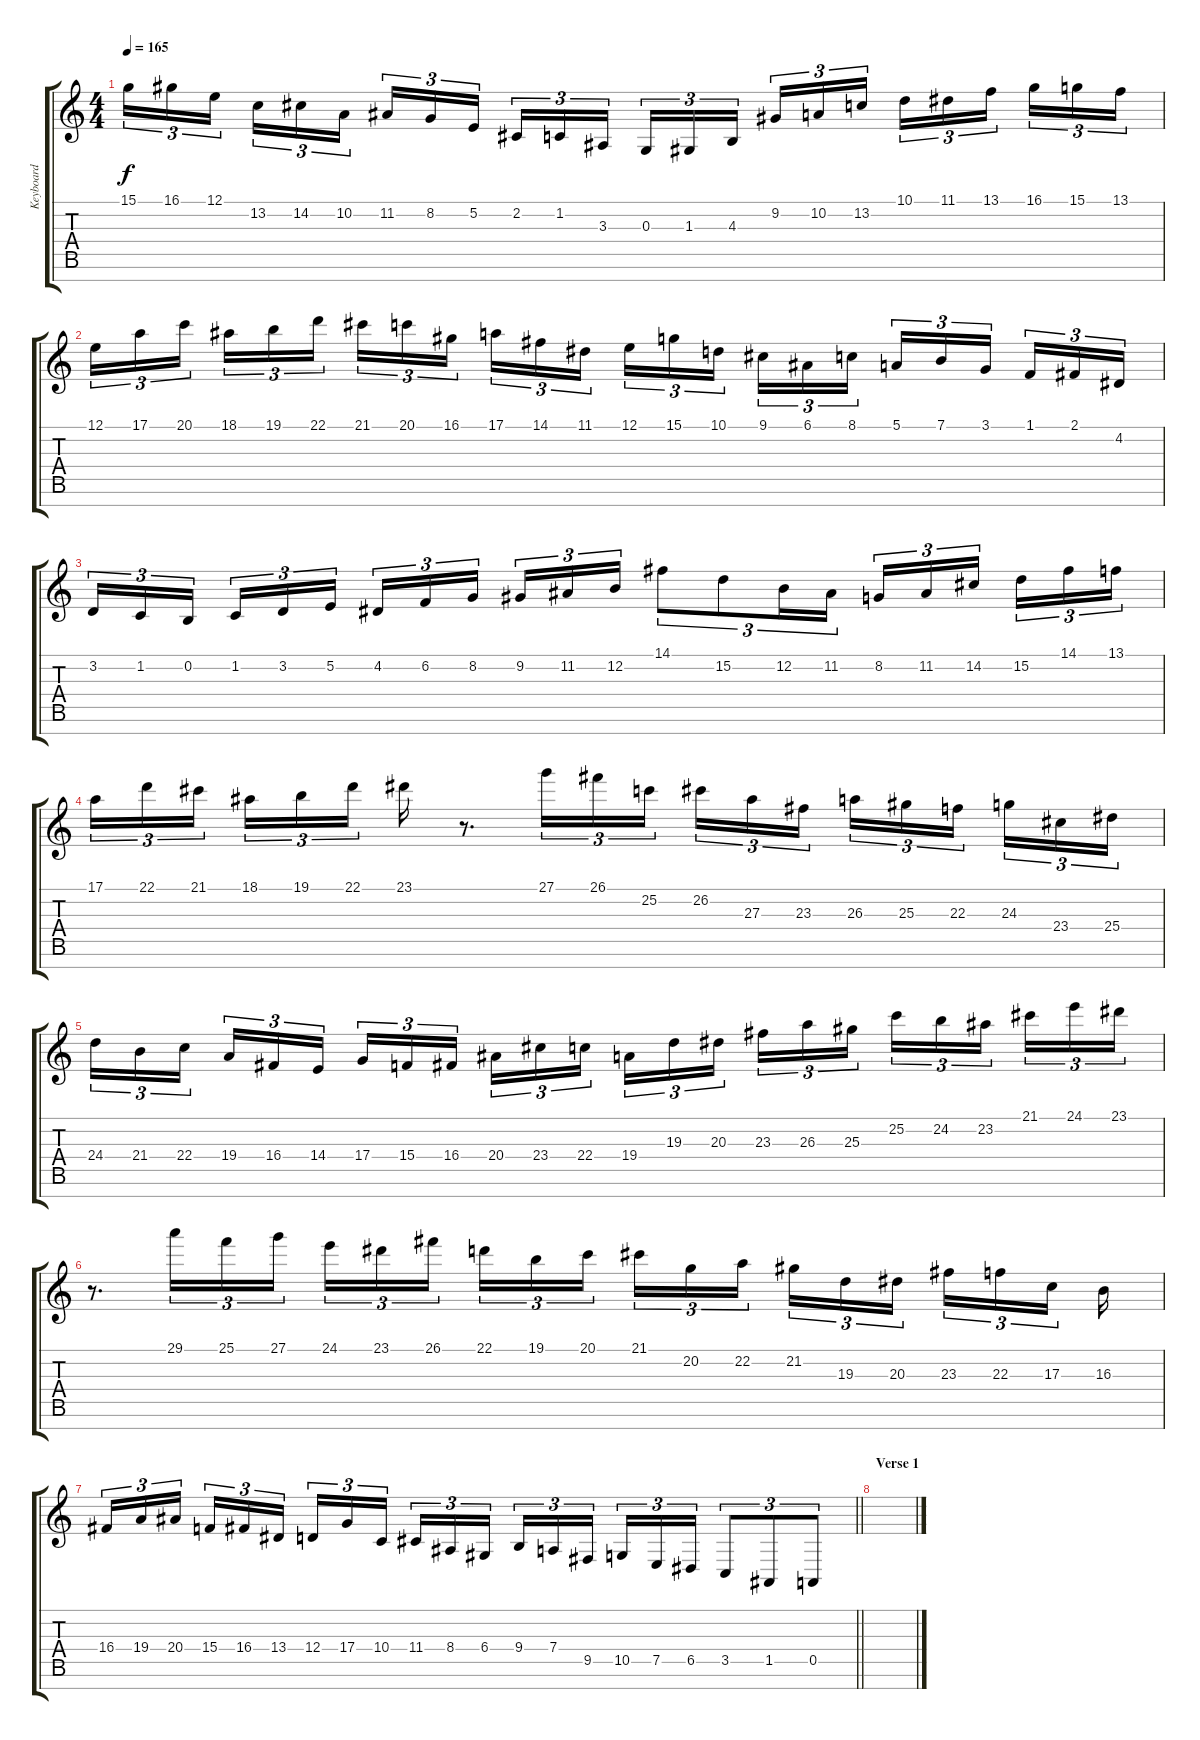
\track ("Keyboard" "Keyboard") {instrument stringensemble1}
\staff {score tabs}
\tuning (E4 B3 G3 D3 A2 E2 B1) {hide}
\ts (4 4)
\tempo 165
\clef g2
\ks c
15.1.16{tu (3 2) dy f} 16.1.16{tu (3 2)} 12.1.16{tu (3 2) beam splitsecondary} 13.2.16{tu (3 2)} 14.2.16{tu (3 2)} 10.2.16{tu (3 2)} 11.2.16{tu (3 2)} 8.2.16{tu (3 2)} 5.2.16{tu (3 2) beam splitsecondary} 2.2.16{tu (3 2)} 1.2.16{tu (3 2)} 3.3.16{tu (3 2)} 0.3.16{tu (3 2)} 1.3.16{tu (3 2)} 4.3.16{tu (3 2) beam splitsecondary} 9.2.16{tu (3 2)} 10.2.16{tu (3 2)} 13.2.16{tu (3 2)} 10.1.16{tu (3 2)} 11.1.16{tu (3 2)} 13.1.16{tu (3 2) beam splitsecondary} 16.1.16{tu (3 2)} 15.1.16{tu (3 2)} 13.1.16{tu (3 2)} |
12.1.16{tu (3 2)} 17.1.16{tu (3 2)} 20.1.16{tu (3 2) beam splitsecondary} 18.1.16{tu (3 2)} 19.1.16{tu (3 2)} 22.1.16{tu (3 2)} 21.1.16{tu (3 2)} 20.1.16{tu (3 2)} 16.1.16{tu (3 2) beam splitsecondary} 17.1.16{tu (3 2)} 14.1.16{tu (3 2)} 11.1.16{tu (3 2)} 12.1.16{tu (3 2)} 15.1.16{tu (3 2)} 10.1.16{tu (3 2) beam splitsecondary} 9.1.16{tu (3 2)} 6.1.16{tu (3 2)} 8.1.16{tu (3 2)} 5.1.16{tu (3 2)} 7.1.16{tu (3 2)} 3.1.16{tu (3 2) beam splitsecondary} 1.1.16{tu (3 2)} 2.1.16{tu (3 2)} 4.2.16{tu (3 2)} |
3.2.16{tu (3 2)} 1.2.16{tu (3 2)} 0.2.16{tu (3 2) beam splitsecondary} 1.2.16{tu (3 2)} 3.2.16{tu (3 2)} 5.2.16{tu (3 2)} 4.2.16{tu (3 2)} 6.2.16{tu (3 2)} 8.2.16{tu (3 2) beam splitsecondary} 9.2.16{tu (3 2)} 11.2.16{tu (3 2)} 12.2.16{tu (3 2)} 14.1.8{tu (3 2)} 15.2.8{tu (3 2)} 12.2.16{tu (3 2)} 11.2.16{tu (3 2)} 8.2.16{tu (3 2)} 11.2.16{tu (3 2)} 14.2.16{tu (3 2) beam splitsecondary} 15.2.16{tu (3 2)} 14.1.16{tu (3 2)} 13.1.16{tu (3 2)} |
17.1.16{tu (3 2)} 22.1.16{tu (3 2)} 21.1.16{tu (3 2) beam splitsecondary} 18.1.16{tu (3 2)} 19.1.16{tu (3 2)} 22.1.16{tu (3 2)} 23.1.16 r.8{d} 27.1.16{tu (3 2)} 26.1.16{tu (3 2)} 25.2.16{tu (3 2) beam splitsecondary} 26.2.16{tu (3 2)} 27.3.16{tu (3 2)} 23.3.16{tu (3 2)} 26.3.16{tu (3 2)} 25.3.16{tu (3 2)} 22.3.16{tu (3 2) beam splitsecondary} 24.3.16{tu (3 2)} 23.4.16{tu (3 2)} 25.4.16{tu (3 2)} |
24.4.16{tu (3 2)} 21.4.16{tu (3 2)} 22.4.16{tu (3 2) beam splitsecondary} 19.4.16{tu (3 2)} 16.4.16{tu (3 2)} 14.4.16{tu (3 2)} 17.4.16{tu (3 2)} 15.4.16{tu (3 2)} 16.4.16{tu (3 2) beam splitsecondary} 20.4.16{tu (3 2)} 23.4.16{tu (3 2)} 22.4.16{tu (3 2)} 19.4.16{tu (3 2)} 19.3.16{tu (3 2)} 20.3.16{tu (3 2) beam splitsecondary} 23.3.16{tu (3 2)} 26.3.16{tu (3 2)} 25.3.16{tu (3 2)} 25.2.16{tu (3 2)} 24.2.16{tu (3 2)} 23.2.16{tu (3 2) beam splitsecondary} 21.1.16{tu (3 2)} 24.1.16{tu (3 2)} 23.1.16{tu (3 2)} |
r.8{d} 29.1.16{tu (3 2)} 25.1.16{tu (3 2)} 27.1.16{tu (3 2) beam splitsecondary} 24.1.16{tu (3 2)} 23.1.16{tu (3 2)} 26.1.16{tu (3 2) beam splitsecondary} 22.1.16{tu (3 2)} 19.1.16{tu (3 2)} 20.1.16{tu (3 2) beam splitsecondary} 21.1.16{tu (3 2)} 20.2.16{tu (3 2)} 22.2.16{tu (3 2) beam splitsecondary} 21.2.16{tu (3 2)} 19.3.16{tu (3 2)} 20.3.16{tu (3 2) beam splitsecondary} 23.3.16{tu (3 2)} 22.3.16{tu (3 2)} 17.3.16{tu (3 2) beam splitsecondary} 16.3.16 |
\barLineRight lightlight
16.4.16{tu (3 2)} 19.4.16{tu (3 2)} 20.4.16{tu (3 2) beam splitsecondary} 15.4.16{tu (3 2)} 16.4.16{tu (3 2)} 13.4.16{tu (3 2)} 12.4.16{tu (3 2)} 17.4.16{tu (3 2)} 10.4.16{tu (3 2) beam splitsecondary} 11.4.16{tu (3 2)} 8.4.16{tu (3 2)} 6.4.16{tu (3 2)} 9.4.16{tu (3 2)} 7.4.16{tu (3 2)} 9.5.16{tu (3 2) beam splitsecondary} 10.5.16{tu (3 2)} 7.5.16{tu (3 2)} 6.5.16{tu (3 2)} 3.5.8{tu (3 2)} 1.5.8{tu (3 2)} 0.5.8{tu (3 2)} |
\section ("" "Verse 1")
